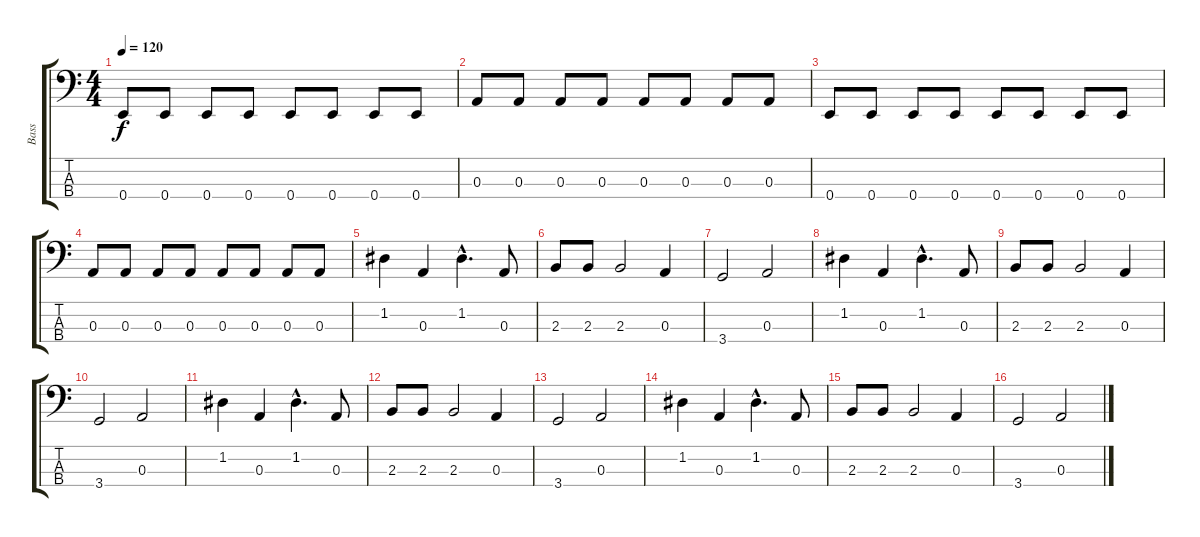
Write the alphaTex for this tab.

\track ("Bass" "Bass") {instrument electricbasspick}
\staff {score tabs}
\tuning (G2 D2 A1 E1) {hide}
\ts (4 4)
\tempo 120
\clef f4
\ks c
0.4.8{dy f} 0.4.8 0.4.8 0.4.8 0.4.8 0.4.8 0.4.8 0.4.8 |
0.3.8 0.3.8 0.3.8 0.3.8 0.3.8 0.3.8 0.3.8 0.3.8 |
0.4.8 0.4.8 0.4.8 0.4.8 0.4.8 0.4.8 0.4.8 0.4.8 |
0.3.8 0.3.8 0.3.8 0.3.8 0.3.8 0.3.8 0.3.8 0.3.8 |
1.2.4 0.3.4 1.2{hac}.4{d} 0.3.8 |
2.3.8 2.3.8 2.3.2 0.3.4 |
3.4.2 0.3.2 |
1.2.4 0.3.4 1.2{hac}.4{d} 0.3.8 |
2.3.8 2.3.8 2.3.2 0.3.4 |
3.4.2 0.3.2 |
1.2.4 0.3.4 1.2{hac}.4{d} 0.3.8 |
2.3.8 2.3.8 2.3.2 0.3.4 |
3.4.2 0.3.2 |
1.2.4 0.3.4 1.2{hac}.4{d} 0.3.8 |
2.3.8 2.3.8 2.3.2 0.3.4 |
3.4.2 0.3.2
